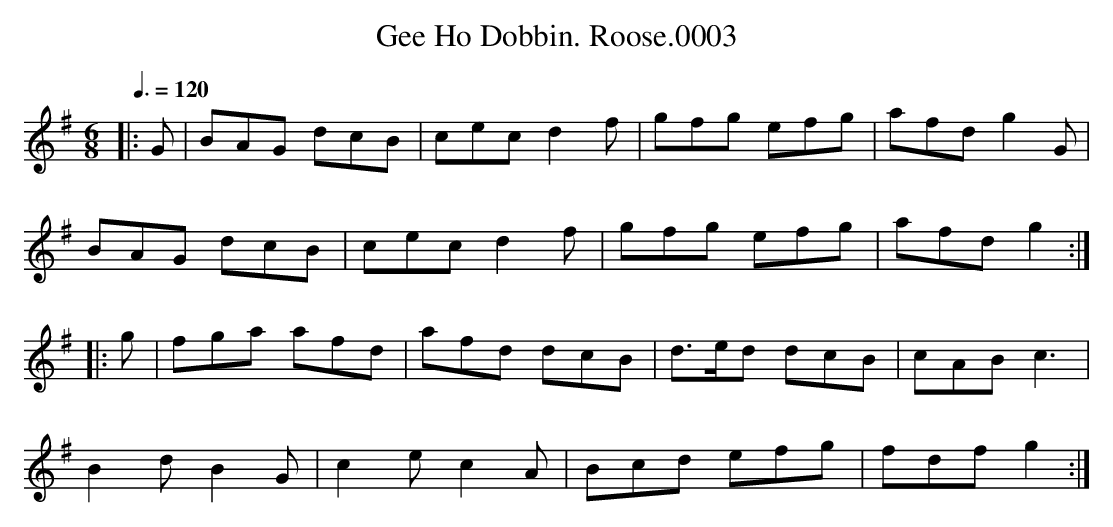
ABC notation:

X:1
T:Gee Ho Dobbin. Roose.0003
M:6/8
L:1/8
Q:3/8=120
K:G
|: G | BAG dcB | cec d2f | gfg efg | afd g2G |
BAG dcB | cec d2f | gfg efg | afd g2 :|
|: g | fga afd | afd dcB | d>ed dcB | cAB c3 |
B2d B2G | c2e c2A | Bcd efg | fdf g2 :|
